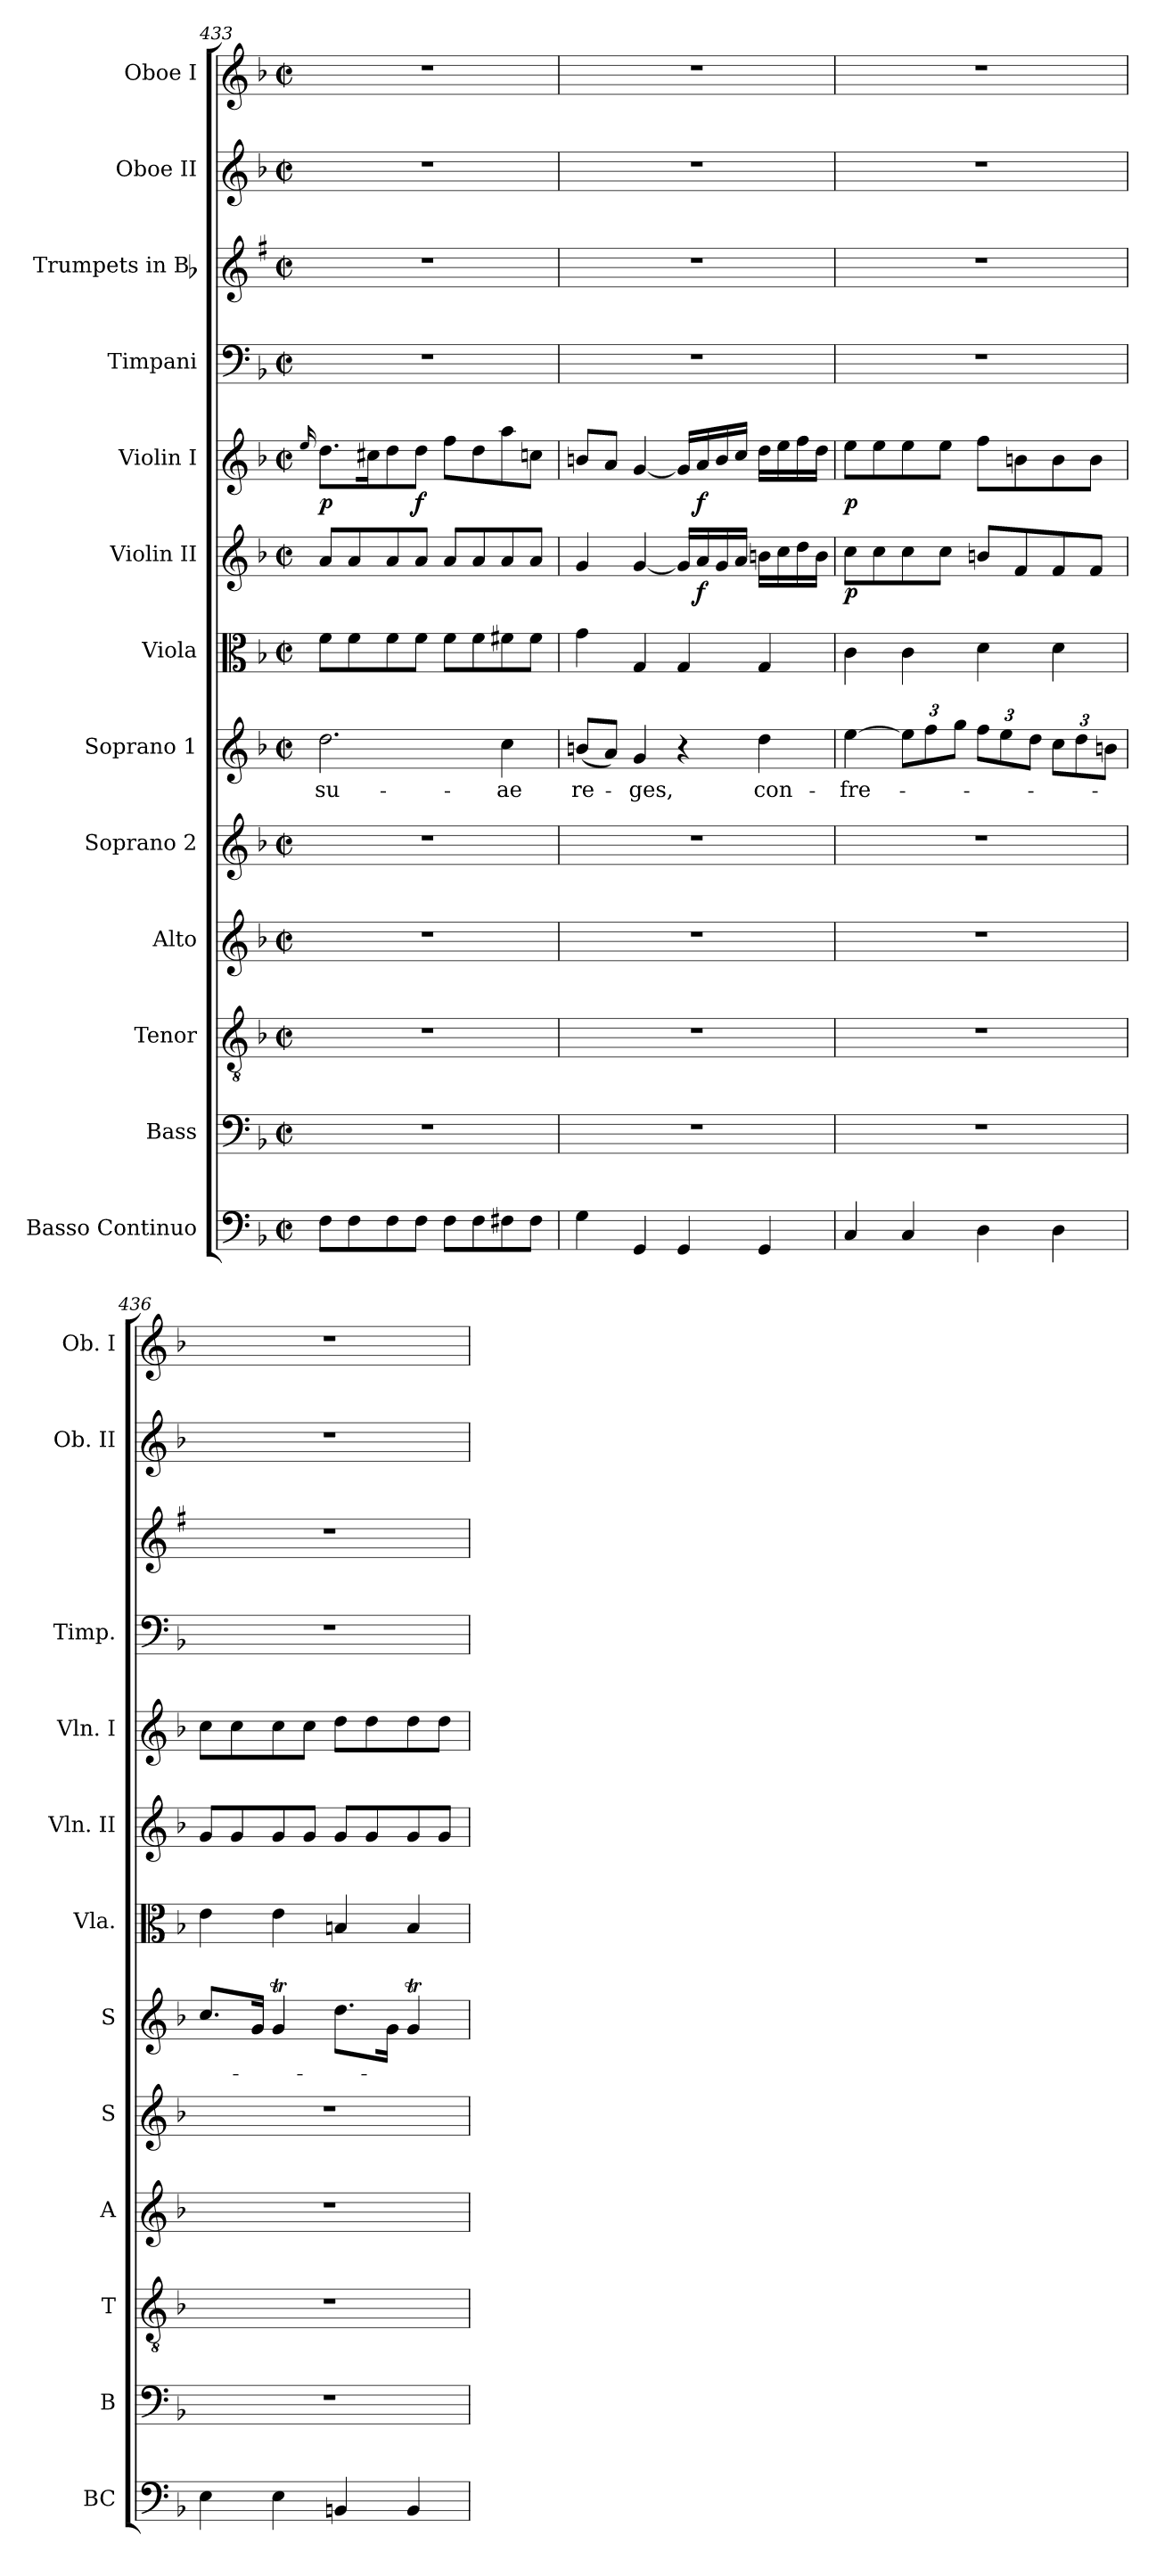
**kern	**kern	**kern	**kern	**kern	**kern	**text	**kern	**kern	**dynam	**kern	**dynam	**kern	**kern	**kern	**kern
*part13	*part12	*part11	*part10	*part9	*part8	*part8	*part7	*part6	*part6	*part5	*part5	*part4	*part3	*part2	*part1
*staff13	*staff12	*staff11	*staff10	*staff9	*staff8	*staff8	*staff7	*staff6	*staff6	*staff5	*staff5	*staff4	*staff3	*staff2	*staff1
*I"Basso Continuo	*I"Bass	*I"Tenor	*I"Alto	*I"Soprano 2	*I"Soprano 1	*	*I"Viola	*I"Violin II	*	*I"Violin I	*	*I"Timpani	*I"Trumpets in Bb	*I"Oboe II	*I"Oboe I
*I'BC	*I'B	*I'T	*I'A	*I'S	*I'S	*	*I'Vla.	*I'Vln. II	*	*I'Vln. I	*	*I'Timp.	*	*I'Ob. II	*I'Ob. I
*clefF4	*clefF4	*clefGv2	*clefG2	*clefG2	*clefG2	*	*clefC3	*clefG2	*	*clefG2	*	*clefF4	*clefG2	*clefG2	*clefG2
*	*	*	*	*	*	*	*	*	*	*	*	*	*ITrd1c2	*	*
*k[b-]	*k[b-]	*k[b-]	*k[b-]	*k[b-]	*k[b-]	*	*k[b-]	*k[b-]	*	*k[b-]	*	*k[b-]	*k[b-]	*k[b-]	*k[b-]
*F:	*F:	*F:	*F:	*F:	*F:	*	*F:	*F:	*	*F:	*	*F:	*F:	*F:	*F:
*M2/2	*M2/2	*M2/2	*M2/2	*M2/2	*M2/2	*	*M2/2	*M2/2	*	*M2/2	*	*M2/2	*M2/2	*M2/2	*M2/2
*met(c|)	*met(c|)	*met(c|)	*met(c|)	*met(c|)	*met(c|)	*	*met(c|)	*met(c|)	*	*met(c|)	*	*met(c|)	*met(c|)	*met(c|)	*met(c|)
=433	=433	=433	=433	=433	=433	=433	=433	=433	=433	=433	=433	=433	=433	=433	=433
.	.	.	.	.	.	.	.	.	.	16qqee/	.	.	.	.	.
!	!	!	!	!	!	!LO:LY:b	!	!	!	!	!LO:DY:b	!	!	!	!
8F\L	1r	1r	1r	1r	2.dd\	su-	8f\L	8a/L	.	8.dd\L	p	1r	1r	1r	1r
8F\	.	.	.	.	.	.	8f\	8a/	.	.	.	.	.	.	.
.	.	.	.	.	.	.	.	.	.	16cc#X\k	.	.	.	.	.
8F\	.	.	.	.	.	.	8f\	8a/	.	8dd\	.	.	.	.	.
!	!	!	!	!	!	!	!	!	!	!	!LO:DY:b	!	!	!	!
8F\J	.	.	.	.	.	.	8f\J	8a/J	.	8dd\J	f	.	.	.	.
8F\L	.	.	.	.	.	.	8f\L	8a/L	.	8ff\L	.	.	.	.	.
8F\	.	.	.	.	.	.	8f\	8a/	.	8dd\	.	.	.	.	.
!	!	!	!	!	!	!LO:LY:b	!	!	!	!	!	!	!	!	!
8F#X\	.	.	.	.	4cc\	-ae	8f#X\	8a/	.	8aa\	.	.	.	.	.
8F#\J	.	.	.	.	.	.	8f#\J	8a/J	.	8ccn\J	.	.	.	.	.
=434	=434	=434	=434	=434	=434	=434	=434	=434	=434	=434	=434	=434	=434	=434	=434
!	!	!	!	!	!	!LO:LY:b	!	!	!	!	!	!	!	!	!
4G\	1r	1r	1r	1r	(<8bn/L	re-	4g\	4g/	.	8bn/L	.	1r	1r	1r	1r
.	.	.	.	.	8a/J)	.	.	.	.	8a/J	.	.	.	.	.
!	!	!	!	!	!	!LO:LY:b	!	!	!	!	!	!	!	!	!
4GG/	.	.	.	.	4g/	-ges,	4G/	[4g/	.	[4g/	.	.	.	.	.
4GG/	.	.	.	.	4r	.	4G/	16g/LL]	.	16g/LL]	.	.	.	.	.
!	!	!	!	!	!	!	!	!	!LO:DY:b	!	!LO:DY:b	!	!	!	!
.	.	.	.	.	.	.	.	16a/	f	16a/	f	.	.	.	.
.	.	.	.	.	.	.	.	16g/	.	16b/	.	.	.	.	.
.	.	.	.	.	.	.	.	16a/JJ	.	16cc/JJ	.	.	.	.	.
!	!	!	!	!	!	!LO:LY:b	!	!	!	!	!	!	!	!	!
4GG/	.	.	.	.	4dd\	con-	4G/	16bn\LL	.	16dd\LL	.	.	.	.	.
.	.	.	.	.	.	.	.	16cc\	.	16ee\	.	.	.	.	.
.	.	.	.	.	.	.	.	16dd\	.	16ff\	.	.	.	.	.
.	.	.	.	.	.	.	.	16b\JJ	.	16dd\JJ	.	.	.	.	.
!!LO:LB:g=z
=435	=435	=435	=435	=435	=435	=435	=435	=435	=435	=435	=435	=435	=435	=435	=435
!	!	!	!	!	!	!LO:LY:b	!	!	!LO:DY:b	!	!LO:DY:b	!	!	!	!
4C/	1r	1r	1r	1r	[4ee\	-fre-	4c\	8cc\L	p	8ee\L	p	1r	1r	1r	1r
.	.	.	.	.	.	.	.	8cc\	.	8ee\	.	.	.	.	.
4C/	.	.	.	.	12ee\L]	.	4c\	8cc\	.	8ee\	.	.	.	.	.
.	.	.	.	.	12ff\	.	.	.	.	.	.	.	.	.	.
.	.	.	.	.	.	.	.	8cc\J	.	8ee\J	.	.	.	.	.
.	.	.	.	.	12gg\J	.	.	.	.	.	.	.	.	.	.
4D\	.	.	.	.	12ff\L	.	4d\	8bn/L	.	8ff\L	.	.	.	.	.
.	.	.	.	.	12ee\	.	.	.	.	.	.	.	.	.	.
.	.	.	.	.	.	.	.	8f/	.	8bn\	.	.	.	.	.
.	.	.	.	.	12dd\J	.	.	.	.	.	.	.	.	.	.
4D\	.	.	.	.	12cc\L	.	4d\	8f/	.	8b\	.	.	.	.	.
.	.	.	.	.	12dd\	.	.	.	.	.	.	.	.	.	.
.	.	.	.	.	.	.	.	8f/J	.	8b\J	.	.	.	.	.
.	.	.	.	.	12bn\J	.	.	.	.	.	.	.	.	.	.
=436	=436	=436	=436	=436	=436	=436	=436	=436	=436	=436	=436	=436	=436	=436	=436
4E\	1r	1r	1r	1r	8.cc/L	.	4e\	8g/L	.	8cc\L	.	1r	1r	1r	1r
.	.	.	.	.	.	.	.	8g/	.	8cc\	.	.	.	.	.
.	.	.	.	.	16g/Jk	.	.	.	.	.	.	.	.	.	.
4E\	.	.	.	.	4gT/	.	4e\	8g/	.	8cc\	.	.	.	.	.
.	.	.	.	.	.	.	.	8g/J	.	8cc\J	.	.	.	.	.
4BBn/	.	.	.	.	8.dd\L	.	4Bn/	8g/L	.	8dd\L	.	.	.	.	.
.	.	.	.	.	.	.	.	8g/	.	8dd\	.	.	.	.	.
.	.	.	.	.	16g\Jk	.	.	.	.	.	.	.	.	.	.
4BB/	.	.	.	.	4gT/	.	4B/	8g/	.	8dd\	.	.	.	.	.
.	.	.	.	.	.	.	.	8g/J	.	8dd\J	.	.	.	.	.
=	=	=	=	=	=	=	=	=	=	=	=	=	=	=	=
*-	*-	*-	*-	*-	*-	*-	*-	*-	*-	*-	*-	*-	*-	*-	*-
